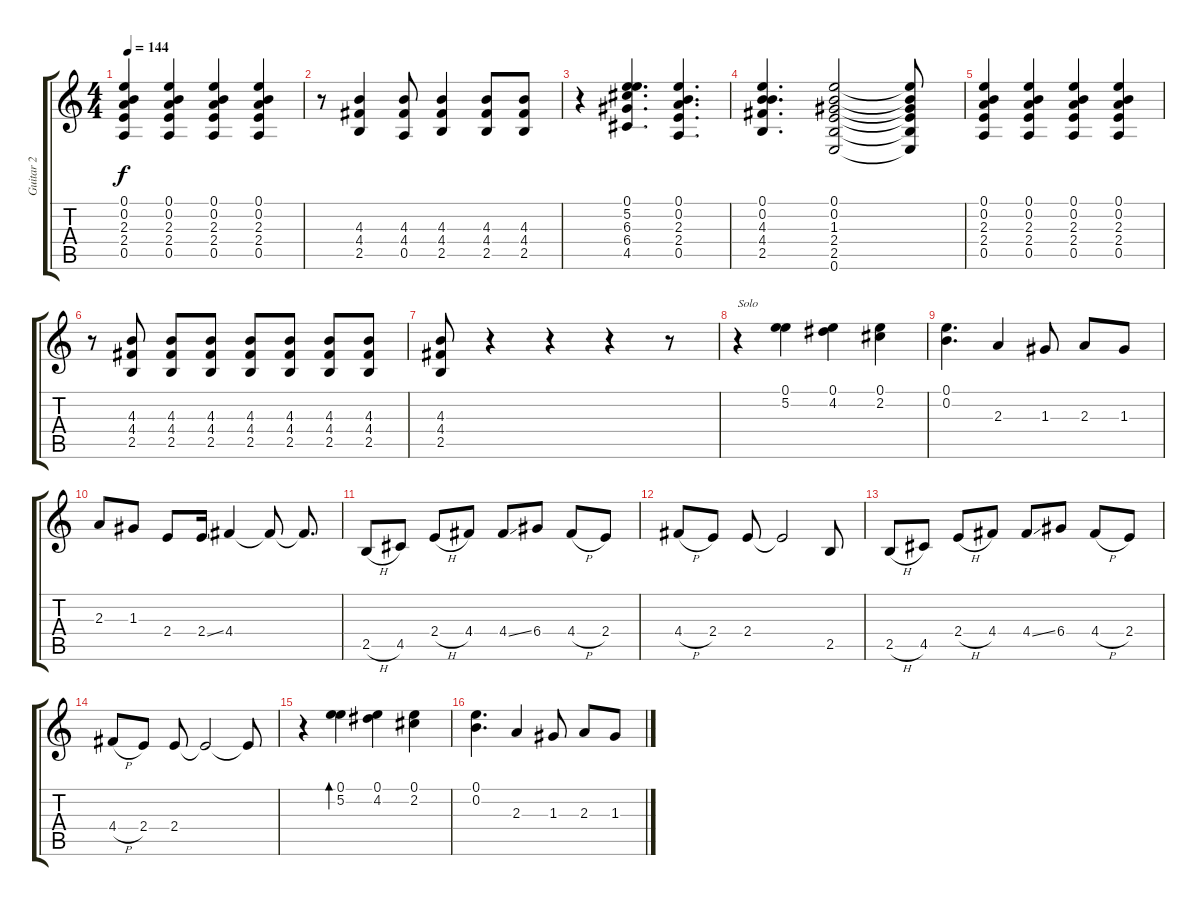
\track ("Guitar 2" "Guitar 2") {instrument distortionguitar}
\staff {score tabs}
\tuning (E4 B3 G3 D3 A2 E2) {hide}
\ts (4 4)
\tempo 144
\clef g2
\ks c
(0.1 0.2 2.3 2.4 0.5).4{dy f} (0.1 0.2 2.3 2.4 0.5).4 (0.1 0.2 2.3 2.4 0.5).4 (0.1 0.2 2.3 2.4 0.5).4 |
r.8 (4.3 4.4 2.5).4 (4.3 4.4 0.5).8 (4.3 4.4 2.5).4 (4.3 4.4 2.5).8 (4.3 4.4 2.5).8 |
r.4 (0.1 5.2 6.3 6.4 4.5).4{d} (0.1 0.2 2.3 2.4 0.5).4{d} |
(0.1 0.2 4.3 4.4 2.5).4{d} (0.1 0.2 1.3 2.4 2.5 0.6).2 (0.1{t} 0.2{t} 1.3{t} 2.4{t} 2.5{t} 0.6{t}).8 |
(0.1 0.2 2.3 2.4 0.5).4 (0.1 0.2 2.3 2.4 0.5).4 (0.1 0.2 2.3 2.4 0.5).4 (0.1 0.2 2.3 2.4 0.5).4 |
r.8 (4.3 4.4 2.5).8 (4.3 4.4 2.5).8 (4.3 4.4 2.5).8 (4.3 4.4 2.5).8 (4.3 4.4 2.5).8 (4.3 4.4 2.5).8 (4.3 4.4 2.5).8 |
(4.3 4.4 2.5).8 r.4 r.4 r.4 r.8 |
r.4{txt "Solo"} (0.1 5.2).4 (0.1 4.2).4 (0.1 2.2).4 |
(0.1 0.2).4{d} 2.3.4 1.3.8 2.3.8 1.3.8 |
2.3.8 1.3.8 2.4.8 2.4{ss}.16 4.4.4 4.4{t}.8 4.4{t}.8{d} |
2.5{h}.8 4.5.8 2.4{h}.8 4.4.8 4.4{ss}.8 6.4.8 4.4{h}.8 2.4.8 |
4.4{h}.8 2.4.8 2.4.8 2.4{t}.2 2.5.8 |
2.5{h}.8 4.5.8 2.4{h}.8 4.4.8 4.4{ss}.8 6.4.8 4.4{h}.8 2.4.8 |
4.4{h}.8 2.4.8 2.4.8 2.4{t}.2 2.4{t}.8 |
r.4 (0.1 5.2).4{bd 120} (0.1 4.2).4 (0.1 2.2).4 |
(0.1 0.2).4{d} 2.3.4 1.3.8 2.3.8 1.3.8
